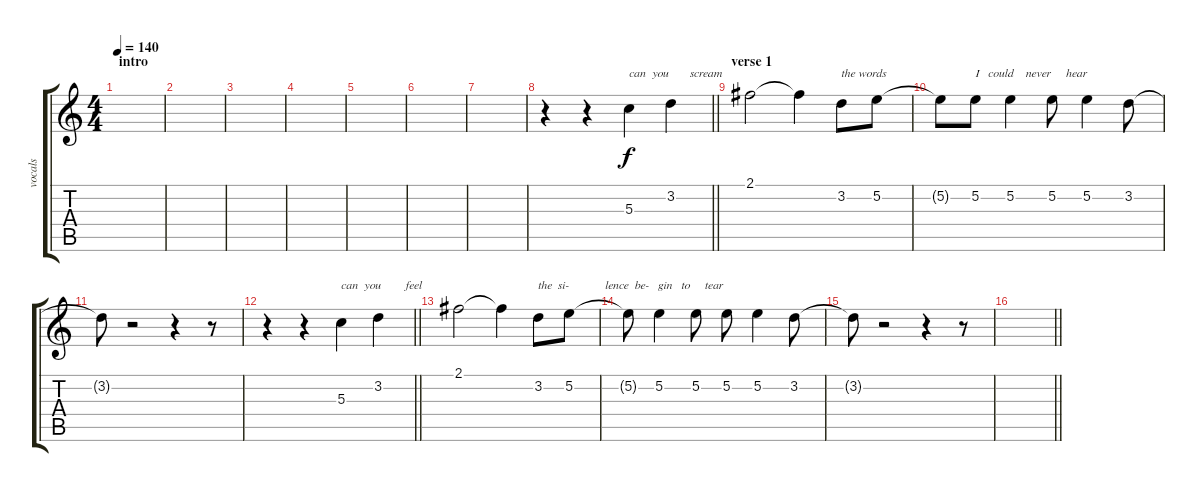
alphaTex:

\track ("vocals" "vocals") {instrument overdrivenguitar}
\staff {score tabs}
\tuning (E4 B3 G3 D3 A2 E2) {hide}
\ts (4 4)
\section ("" "intro")
\tempo 140
\clef g2
\ks c
|
|
|
|
|
|
|
\barLineRight lightlight
r.4 r.4 5.3.4{txt "can  you       scream"} 3.2.4 |
\section ("" "verse 1")
2.1.2 2.1{t}.4 3.2.8{txt "the words"} 5.2.8 |
5.2{t}.8 5.2.8{txt "I   could    never     hear"} 5.2.4 5.2.8 5.2.4 3.2.8 |
3.2{t}.8 r.2 r.4 r.8 |
\barLineRight lightlight
r.4 r.4 5.3.4{txt "can  you        feel"} 3.2.4 |
2.1.2 2.1{t}.4 3.2.8{txt "the  si-            lence  be-   gin   to     tear"} 5.2.8 |
5.2{t}.8 5.2.4 5.2.8 5.2.8 5.2.4 3.2.8 |
3.2{t}.8 r.2 r.4 r.8 |
\barLineRight lightlight
